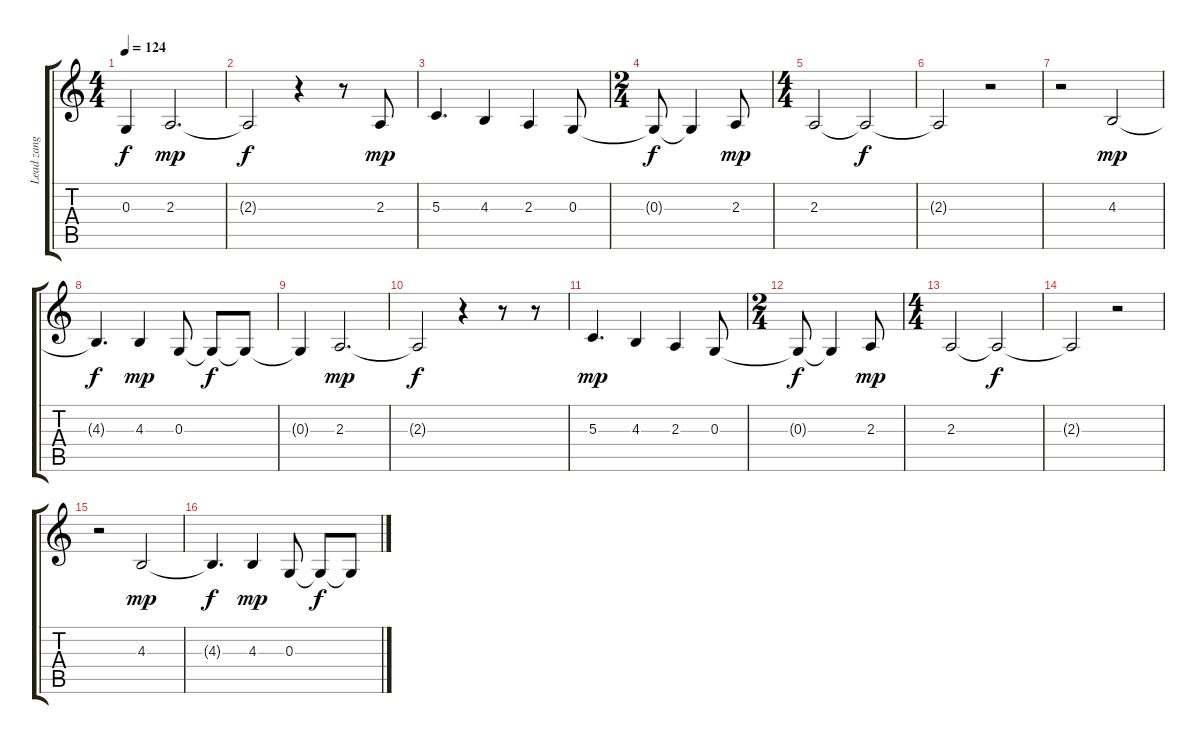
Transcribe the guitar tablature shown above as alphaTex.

\track ("Lead zang" "Lead zang") {instrument bassoon}
\staff {score tabs}
\tuning (E4 B3 G3 D3 A2 E2) {hide}
\ts (4 4)
\tempo 124
\clef g2
\ks c
0.3{t}.4{dy f} 2.3.2{d dy mp} |
2.3{t}.2{dy f} r.4 r.8 2.3.8{dy mp} |
5.3.4{d} 4.3.4 2.3.4 0.3.8 |
\ts (2 4)
0.3{t}.8{dy f} 0.3{t}.4 2.3.8{dy mp} |
\ts (4 4)
2.3.2 2.3{t}.2{dy f} |
2.3{t}.2 r.2 |
r.2 4.3.2{dy mp} |
4.3{t}.4{d dy f} 4.3.4{dy mp} 0.3.8 0.3{t}.8{dy f} 0.3{t}.8 |
0.3{t}.4 2.3.2{d dy mp} |
2.3{t}.2{dy f} r.4 r.8 r.8 |
5.3.4{d dy mp} 4.3.4 2.3.4 0.3.8 |
\ts (2 4)
0.3{t}.8{dy f} 0.3{t}.4 2.3.8{dy mp} |
\ts (4 4)
2.3.2 2.3{t}.2{dy f} |
2.3{t}.2 r.2 |
r.2 4.3.2{dy mp} |
4.3{t}.4{d dy f} 4.3.4{dy mp} 0.3.8 0.3{t}.8{dy f} 0.3{t}.8
